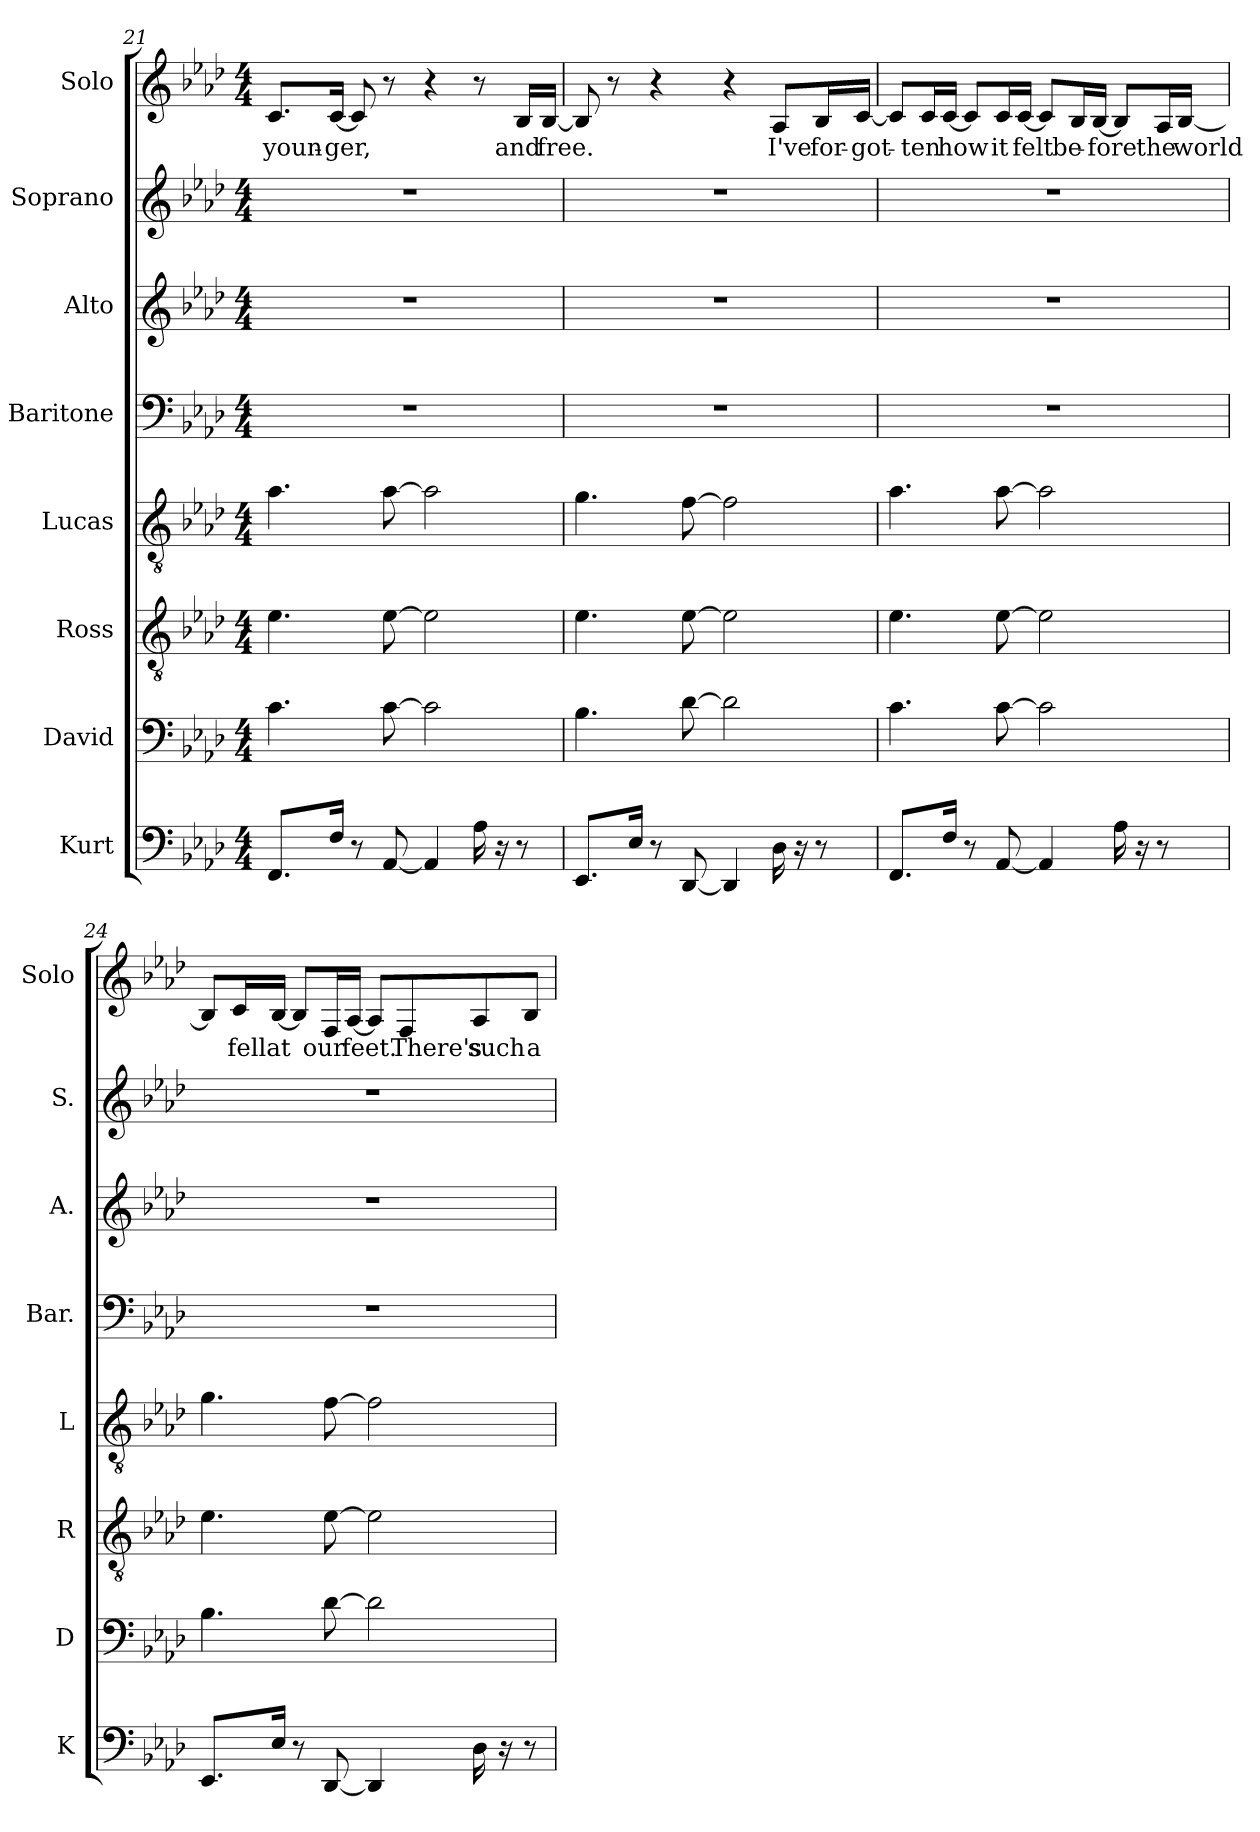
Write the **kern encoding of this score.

**kern	**kern	**kern	**kern	**kern	**kern	**kern	**kern	**text
*part8	*part7	*part6	*part5	*part4	*part3	*part2	*part1	*part1
*staff8	*staff7	*staff6	*staff5	*staff4	*staff3	*staff2	*staff1	*staff1
*I"Kurt	*I"David	*I"Ross	*I"Lucas	*I"Baritone	*I"Alto	*I"Soprano	*I"Solo	*
*I'K	*I'D	*I'R	*I'L	*I'Bar.	*I'A.	*I'S.	*I'Solo	*
!!LO:PB:g=z
*clefF4	*clefF4	*clefGv2	*clefGv2	*clefF4	*clefG2	*clefG2	*clefG2	*
*k[b-e-a-d-]	*k[b-e-a-d-]	*k[b-e-a-d-]	*k[b-e-a-d-]	*k[b-e-a-d-]	*k[b-e-a-d-]	*k[b-e-a-d-]	*k[b-e-a-d-]	*
*M4/4	*M4/4	*M4/4	*M4/4	*M4/4	*M4/4	*M4/4	*M4/4	*
=21	=21	=21	=21	=21	=21	=21	=21	=21
8.FF/L	4.c\	4.e-\	4.a-\	1r	1r	1r	8.c/L	youn-
16F/Jk	.	.	.	.	.	.	[16c/Jk	-ger,
8r	.	.	.	.	.	.	8c/]	.
[8AA-/	[8c\	[8e-\	[8a-\	.	.	.	8r	.
4AA-/]	2c\]	2e-\]	2a-\]	.	.	.	4r	.
16A-\	.	.	.	.	.	.	8r	.
16r	.	.	.	.	.	.	.	.
8r	.	.	.	.	.	.	16B-/LL	and
.	.	.	.	.	.	.	[16B-/JJ	free.
=22	=22	=22	=22	=22	=22	=22	=22	=22
8.EE-/L	4.B-\	4.e-\	4.g\	1r	1r	1r	8B-/]	.
.	.	.	.	.	.	.	8r	.
16E-/Jk	.	.	.	.	.	.	.	.
8r	.	.	.	.	.	.	4r	.
[8DD-/	[8d-\	[8e-\	[8f\	.	.	.	.	.
4DD-/]	2d-\]	2e-\]	2f\]	.	.	.	4r	.
16D-\	.	.	.	.	.	.	8A-/L	I've
16r	.	.	.	.	.	.	.	.
8r	.	.	.	.	.	.	16B-/L	for-
.	.	.	.	.	.	.	[16c/JJ	-got-
!!LO:PB:g=z
=23	=23	=23	=23	=23	=23	=23	=23	=23
8.FF/L	4.c\	4.e-\	4.a-\	1r	1r	1r	8c/L]	.
.	.	.	.	.	.	.	16c/L	-ten
16F/Jk	.	.	.	.	.	.	[16c/JJ	how
8r	.	.	.	.	.	.	8c/L]	.
[8AA-/	[8c\	[8e-\	[8a-\	.	.	.	16c/L	it
.	.	.	.	.	.	.	[16c/JJ	felt
4AA-/]	2c\]	2e-\]	2a-\]	.	.	.	8c/L]	.
.	.	.	.	.	.	.	16B-/L	be-
.	.	.	.	.	.	.	[16B-/JJ	-fore
16A-\	.	.	.	.	.	.	8B-/L]	.
16r	.	.	.	.	.	.	.	.
8r	.	.	.	.	.	.	16A-/L	the
.	.	.	.	.	.	.	[16B-/JJ	world
=24	=24	=24	=24	=24	=24	=24	=24	=24
8.EE-/L	4.B-\	4.e-\	4.g\	1r	1r	1r	8B-/L]	.
.	.	.	.	.	.	.	16c/L	fell
16E-/Jk	.	.	.	.	.	.	[16B-/JJ	at
8r	.	.	.	.	.	.	8B-/L]	.
[8DD-/	[8d-\	[8e-\	[8f\	.	.	.	16F/L	our
.	.	.	.	.	.	.	[16A-/JJ	feet.
4DD-/]	2d-\]	2e-\]	2f\]	.	.	.	8A-/L]	.
.	.	.	.	.	.	.	8F/	There's
16D-\	.	.	.	.	.	.	8A-/	such
16r	.	.	.	.	.	.	.	.
8r	.	.	.	.	.	.	8B-/J	a
=	=	=	=	=	=	=	=	=
*-	*-	*-	*-	*-	*-	*-	*-	*-
